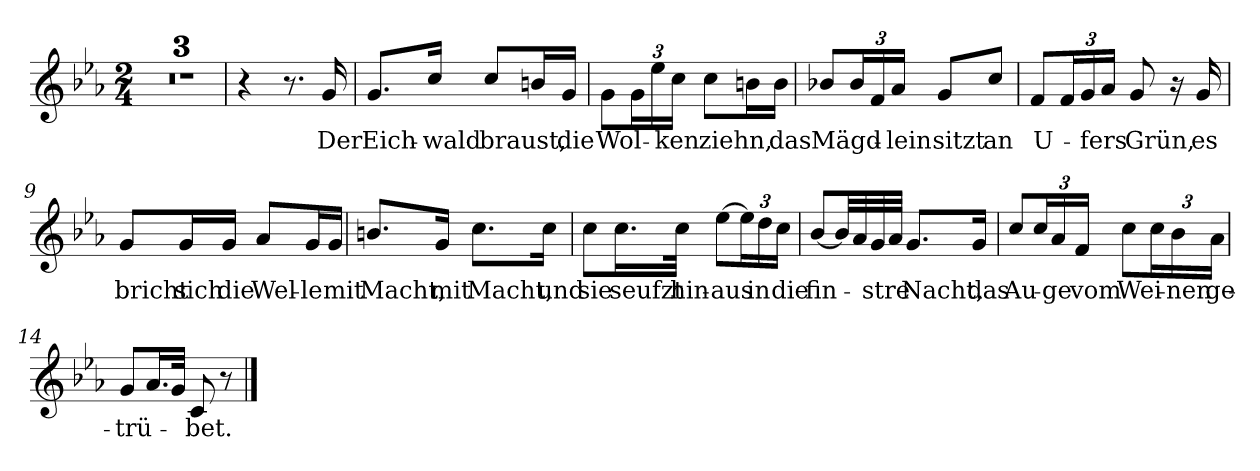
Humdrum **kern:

**kern	**text
*part1	*part1
*staff1	*staff1
*clefG2	*
*k[b-e-a-]	*
*M2/4	*
=1	=1
2r	.
=2	=2
2r	.
=3	=3
2r	.
=4	=4
4r	.
8.r	.
!	!LO:LY:b
16g/	Der
=5	=5
!	!LO:LY:b
8.g/L	Eich-
!	!LO:LY:b
16cc/Jk	-wald
!	!LO:LY:b
8cc/L	braust,
16bn/L	.
!	!LO:LY:b
16g/JJ	die
=6	=6
!	!LO:LY:b
8g\L	Wol-
24g\L	.
24ee-\	.
!	!LO:LY:b
24cc\JJ	-ken
!	!LO:LY:b
8cc\L	ziehn,
16bn\L	.
!	!LO:LY:b
16b\JJ	das
=7	=7
!	!LO:LY:b
8b-X/L	Mägd-
24b-/L	.
24f/	.
!	!LO:LY:b
24a-/JJ	-lein
!	!LO:LY:b
8g/L	sitzt
!	!LO:LY:b
8cc/J	an
=8	=8
!	!LO:LY:b
8f/L	U-
24f/L	.
24g/	.
!	!LO:LY:b
24a-/JJ	-fers
!	!LO:LY:b
8g/	Grün,
16r	.
!	!LO:LY:b
16g/	es
!!LO:LB:g=z
=9	=9
!	!LO:LY:b
8g/L	bricht
!	!LO:LY:b
16g/L	sich
!	!LO:LY:b
16g/JJ	die
!	!LO:LY:b
8a-/L	Wel-
!	!LO:LY:b
16g/L	-le
!	!LO:LY:b
16g/JJ	mit
=10	=10
!	!LO:LY:b
8.bn/L	Macht,
!	!LO:LY:b
16g/Jk	mit
!	!LO:LY:b
8.cc\L	Macht,
!	!LO:LY:b
16cc\Jk	und
=11	=11
!	!LO:LY:b
8cc\L	sie
!	!LO:LY:b
16.cc\L	seufzt
!	!LO:LY:b
32cc\JJk	hin-
!	!LO:LY:b
[8ee-\L	-aus
24ee-\L]	.
!	!LO:LY:b
24dd\	in
!	!LO:LY:b
24cc\JJ	die
=12	=12
!	!LO:LY:b
[8b-/L	fin-
32b-/LL]	.
32a-/	.
!	!LO:LY:b
32g/	-stre
32a-/JJJ	.
!	!LO:LY:b
8.g/L	Nacht,
!	!LO:LY:b
16g/Jk	das
!!LO:LB:g=z
=13	=13
!	!LO:LY:b
8cc/L	Au-
24cc/L	.
!	!LO:LY:b
24a-/	-ge
!	!LO:LY:b
24f/JJ	vom
!	!LO:LY:b
8cc\L	Wei-
24cc\L	.
!	!LO:LY:b
24b-\	-nen
!	!LO:LY:b
24a-\JJ	ge-
=14	=14
!	!LO:LY:b
8g/L	-trü-
16.a-/L	.
32g/JJk	.
!	!LO:LY:b
8c/	-bet.
8r	.
==	==
*-	*-
